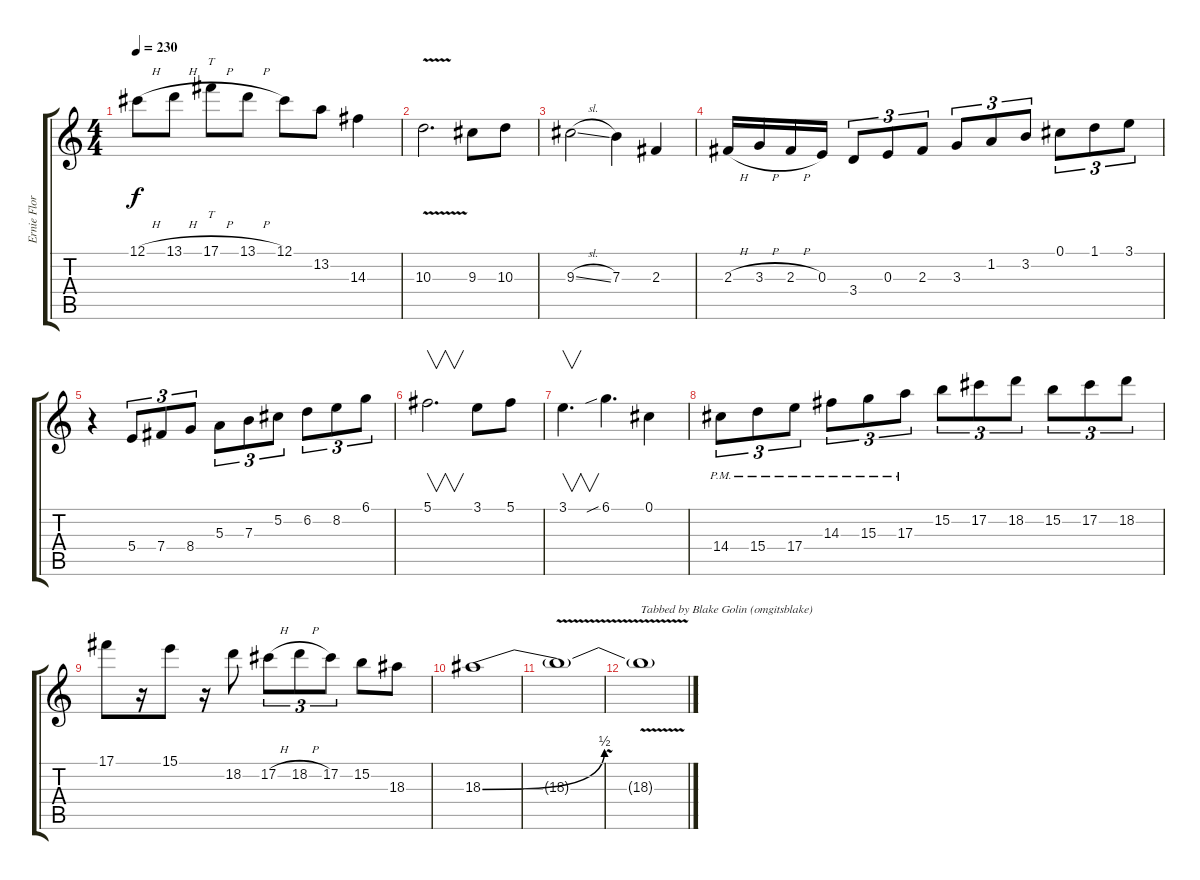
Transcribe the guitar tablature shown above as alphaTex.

\track ("Ernie Flores (solo)" "Ernie Flor") {instrument distortionguitar}
\staff {score tabs}
\tuning (Db4 Ab3 E3 B2 Gb2 B1) {hide}
\ts (4 4)
\tempo 230
\clef g2
\ks c
12.1{h}.8{dy f} 13.1{h}.8 17.1{h}.8{tt} 13.1{h}.8 12.1.8 13.2.8 14.3.4 |
10.3{v}.2{d} 9.3.8 10.3.8 |
9.3{sl}.2 7.3.4 2.3.4 |
2.3{h}.16 3.3{h}.16 2.3{h}.16 0.3.16 3.4.8{tu (3 2)} 0.3.8{tu (3 2)} 2.3.8{tu (3 2)} 3.3.8{tu (3 2)} 1.2.8{tu (3 2)} 3.2.8{tu (3 2)} 0.1.8{tu (3 2)} 1.1.8{tu (3 2)} 3.1.8{tu (3 2)} |
r.4 5.4.8{tu (3 2)} 7.4.8{tu (3 2)} 8.4.8{tu (3 2)} 5.3.8{tu (3 2)} 7.3.8{tu (3 2)} 5.2.8{tu (3 2)} 6.2.8{tu (3 2)} 8.2.8{tu (3 2)} 6.1.8{tu (3 2)} |
5.1.2{v d} 3.1.8 5.1.8 |
3.1.4{v d} 6.1{sib}.4{d} 0.1.4 |
14.4{pm}.8{tu (3 2)} 15.4{pm}.8{tu (3 2)} 17.4{pm}.8{tu (3 2)} 14.3{pm}.8{tu (3 2)} 15.3{pm}.8{tu (3 2)} 17.3{pm}.8{tu (3 2)} 15.2.8{tu (3 2)} 17.2.8{tu (3 2)} 18.2.8{tu (3 2)} 15.2.8{tu (3 2)} 17.2.8{tu (3 2)} 18.2.8{tu (3 2)} |
17.1.8 r.16 15.1.8 r.16 18.2.8 17.2{h}.8{tu (3 2)} 18.2{h}.8{tu (3 2)} 17.2.8{tu (3 2)} 15.2.8 18.3.8 |
18.3{be (bend 0 0 60 2)}.1 |
18.3{v t}.1 |
18.3{t}.1{txt "Tabbed by Blake Golin (omgitsblake)" volume 0}
